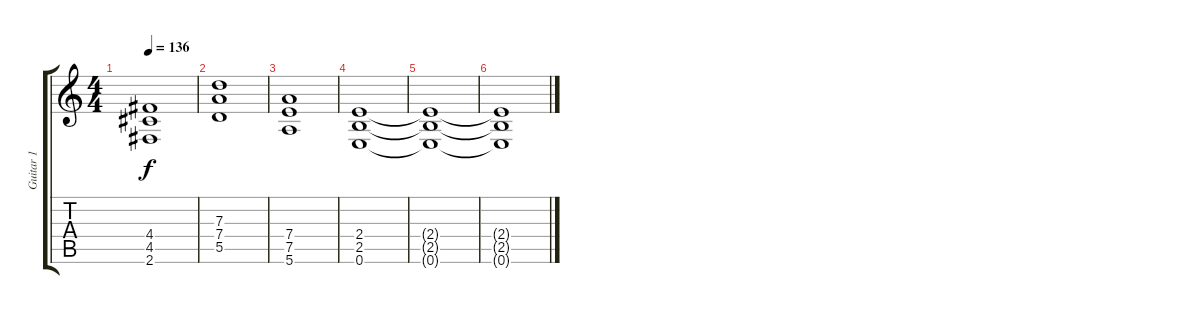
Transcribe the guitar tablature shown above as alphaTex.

\track ("Guitar 1" "Guitar 1") {instrument electricguitarclean}
\staff {score tabs}
\tuning (E4 B3 G3 D3 A2 E2) {hide}
\ts (4 4)
\tempo 136
\clef g2
\ks c
(4.4 4.5 2.6).1{dy f} |
(7.3 7.4 5.5).1{instrument distortionguitar} |
(7.4 7.5 5.6).1 |
(2.4 2.5 0.6).1 |
(2.4{t} 2.5{t} 0.6{t}).1 |
(2.4{t} 2.5{t} 0.6{t}).1
